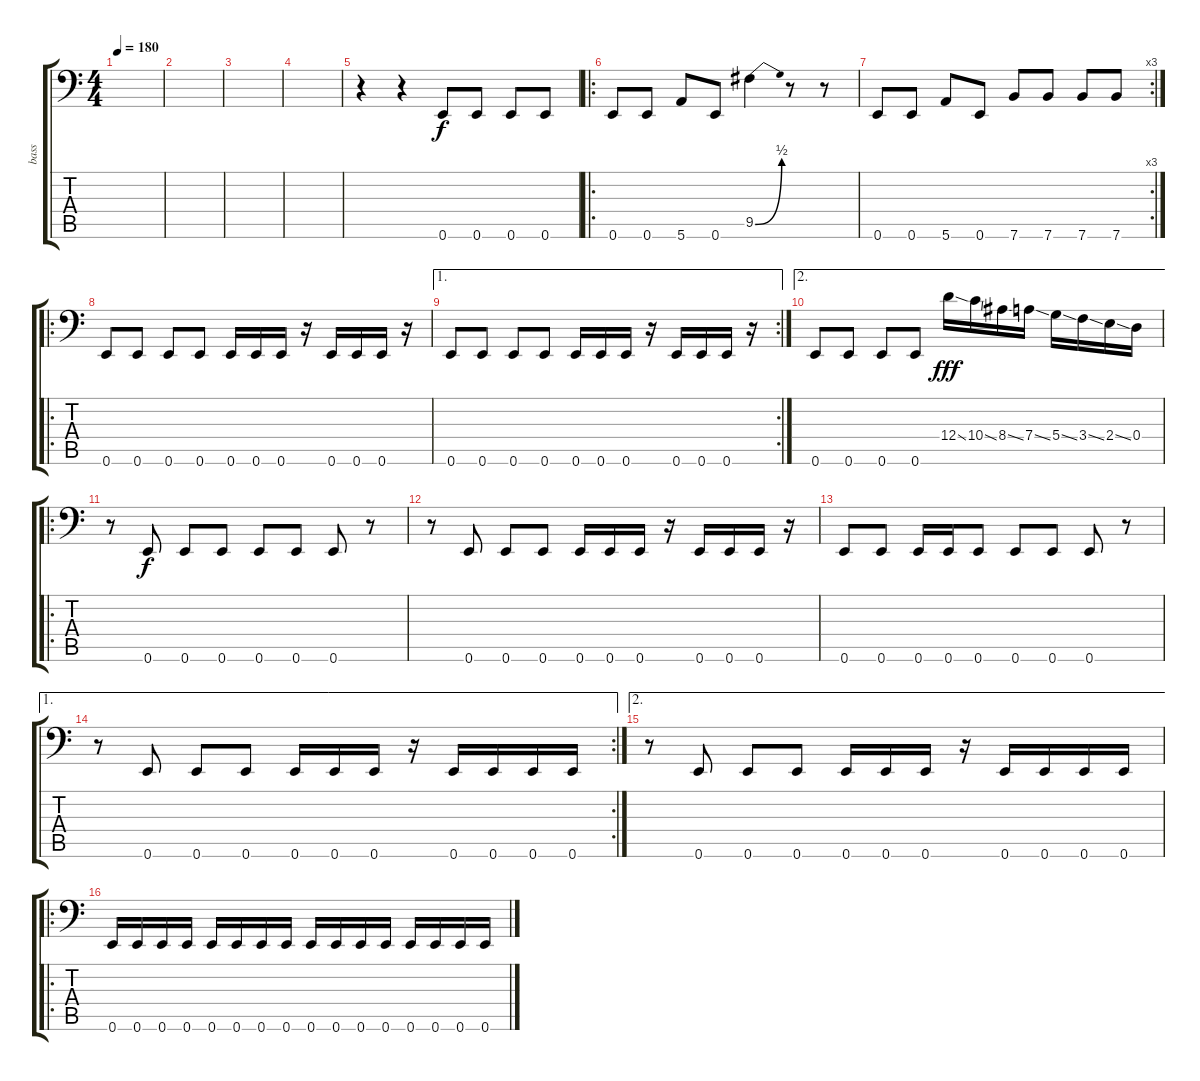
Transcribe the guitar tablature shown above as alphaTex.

\track ("bass" "bass") {instrument electricbassfinger}
\staff {score tabs}
\tuning (E3 B2 G2 D2 A1 E1) {hide}
\ts (4 4)
\tempo 180
\clef f4
\ks c
|
|
|
|
r.4 r.4 0.6.8 0.6.8 0.6.8 0.6.8 |
\ro
0.6.8 0.6.8 5.6.8 0.6.8 9.5{be (bend 0 0 60 2)}.4 r.8 r.8 |
\rc 3
0.6.8 0.6.8 5.6.8 0.6.8 7.6.8 7.6.8 7.6.8 7.6.8 |
\ro
0.6.8 0.6.8 0.6.8 0.6.8 0.6.16 0.6.16 0.6.16 r.16 0.6.16 0.6.16 0.6.16 r.16 |
\ae 1
\rc 2
0.6.8 0.6.8 0.6.8 0.6.8 0.6.16 0.6.16 0.6.16 r.16 0.6.16 0.6.16 0.6.16 r.16 |
\ae 2
0.6.8 0.6.8 0.6.8 0.6.8 12.4{ss}.16{dy fff} 10.4{ss}.16 8.4{ss}.16 7.4{ss}.16 5.4{ss}.16 3.4{ss}.16 2.4{ss}.16 0.4.16 |
\ro
r.8 0.6.8{dy f} 0.6.8 0.6.8 0.6.8 0.6.8 0.6.8 r.8 |
r.8 0.6.8 0.6.8 0.6.8 0.6.16 0.6.16 0.6.16 r.16 0.6.16 0.6.16 0.6.16 r.16 |
0.6.8 0.6.8 0.6.16 0.6.16 0.6.8 0.6.8 0.6.8 0.6.8 r.8 |
\ae 1
\rc 2
r.8 0.6.8 0.6.8 0.6.8 0.6.16 0.6.16 0.6.16 r.16 0.6.16 0.6.16 0.6.16 0.6.16 |
\ae 2
r.8 0.6.8 0.6.8 0.6.8 0.6.16 0.6.16 0.6.16 r.16 0.6.16 0.6.16 0.6.16 0.6.16 |
\ro
0.6.16 0.6.16 0.6.16 0.6.16 0.6.16 0.6.16 0.6.16 0.6.16 0.6.16 0.6.16 0.6.16 0.6.16 0.6.16 0.6.16 0.6.16 0.6.16
